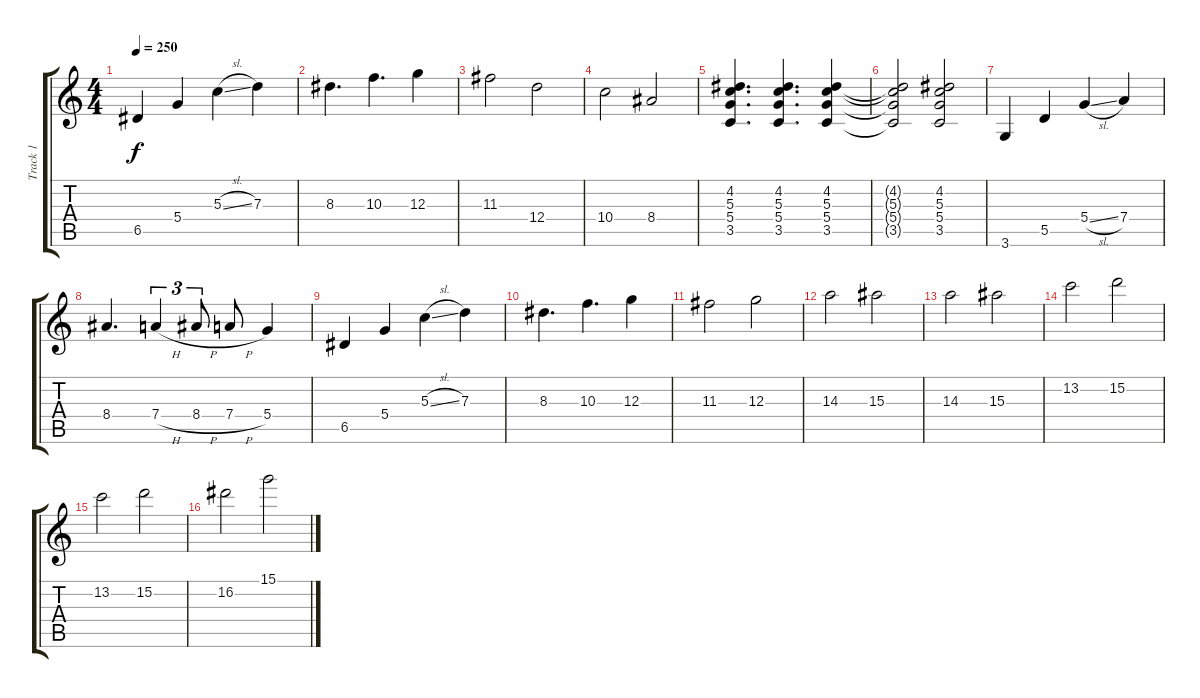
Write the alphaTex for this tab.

\track ("Track 1" "Track 1") {instrument distortionguitar}
\staff {score tabs}
\tuning (E4 B3 G3 D3 A2 E2) {hide}
\ts (4 4)
\tempo 250
\clef g2
\ks c
6.5.4{dy f} 5.4.4 5.3{sl}.4 7.3.4 |
8.3.4{d} 10.3.4{d} 12.3.4 |
11.3.2 12.4.2 |
10.4.2 8.4.2 |
(4.2 5.3 5.4 3.5).4{d} (4.2 5.3 5.4 3.5).4{d} (4.2 5.3 5.4 3.5).4 |
(4.2{t} 5.3{t} 5.4{t} 3.5{t}).2 (4.2 5.3 5.4 3.5).2 |
3.6.4 5.5.4 5.4{sl}.4 7.4.4 |
8.4.4{d} 7.4{h}.4{tu (3 2)} 8.4{h}.8{tu (3 2)} 7.4{h}.8 5.4.4 |
6.5.4 5.4.4 5.3{sl}.4 7.3.4 |
8.3.4{d} 10.3.4{d} 12.3.4 |
11.3.2 12.3.2 |
14.3.2 15.3.2 |
14.3.2 15.3.2 |
13.2.2 15.2.2 |
13.2.2 15.2.2 |
16.2.2 15.1.2
